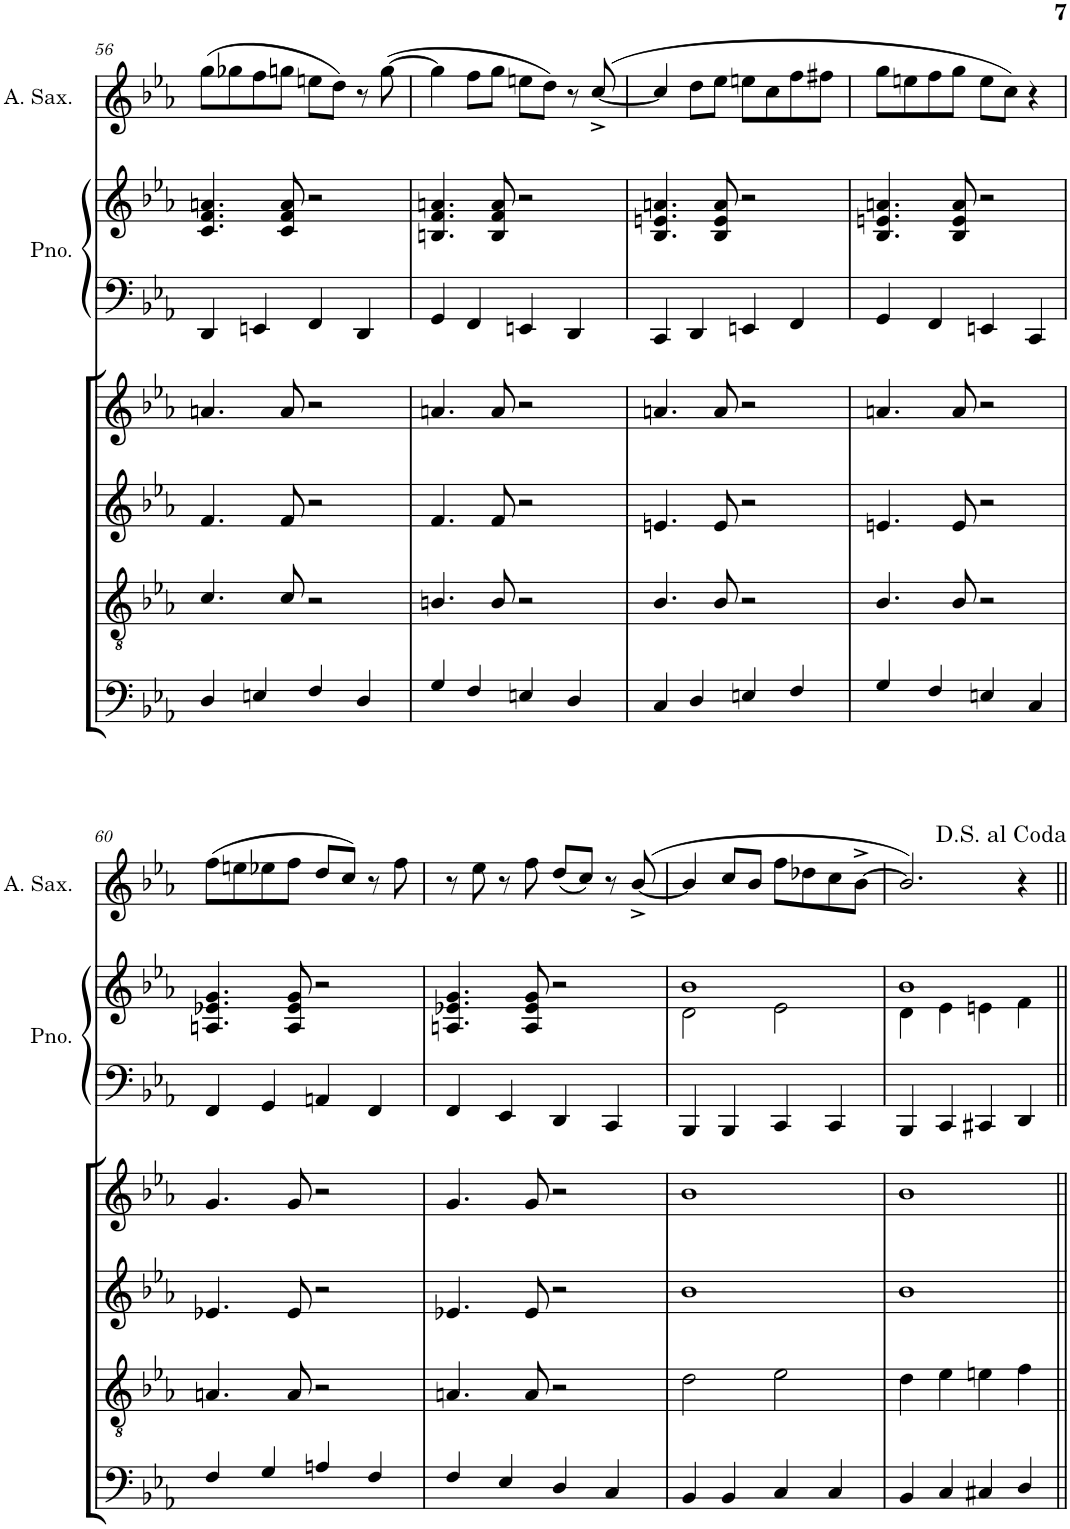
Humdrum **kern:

**kern	**kern	**kern	**kern	**kern	**kern	**kern
*part6	*part5	*part4	*part3	*part2	*part2	*part1
*staff7	*staff6	*staff5	*staff4	*staff3	*staff2	*staff1
*I"Violoncello	*I"Viola	*I"Violin II	*I"Violin I	*I"Piano	*	*I"Alto Saxophone
*I'Vc	*I'Vla	*I'Vln	*I'Vln	*I'Pno.	*	*I'A. Sax.
!!LO:PB:g=z
*clefF4	*clefGv2	*clefG2	*clefG2	*clefF4	*clefG2	*clefG2
*	*	*	*	*	*	*ITrd5c9
*k[b-e-a-]	*k[b-e-a-]	*k[b-e-a-]	*k[b-e-a-]	*k[b-e-a-]	*k[b-e-a-]	*k[b-e-a-]
*M4/4	*M4/4	*M4/4	*M4/4	*M4/4	*M4/4	*M4/4
*met(c)	*met(c)	*met(c)	*met(c)	*met(c)	*met(c)	*met(c)
=56	=56	=56	=56	=56	=56	=56
4D/	4.c/	4.f/	4.an/	4DD/	4.c/ 4.f/ 4.an/	(8gg\L
.	.	.	.	.	.	8gg-X\
4En/	.	.	.	4EEn/	.	8ff\
.	8c/	8f/	8a/	.	8c/ 8f/ 8a/	8ggn\J
4F/	2r	2r	2r	4FF/	2r	8een\L
.	.	.	.	.	.	8dd\J)
4D/	.	.	.	4DD/	.	8r
.	.	.	.	.	.	([8gg\
=57	=57	=57	=57	=57	=57	=57
4G/	4.Bn/	4.f/	4.an/	4GG/	4.Bn/ 4.f/ 4.an/	4gg\]
4F/	.	.	.	4FF/	.	8ff\L
.	8B/	8f/	8a/	.	8B/ 8f/ 8a/	8gg\J
4En/	2r	2r	2r	4EEn/	2r	8een\L
.	.	.	.	.	.	8dd\J)
4D/	.	.	.	4DD/	.	8r
.	.	.	.	.	.	(>[8cc^/
=58	=58	=58	=58	=58	=58	=58
4C/	4.B-/	4.en/	4.an/	4CC/	4.B-/ 4.en/ 4.an/	4cc/]
4D/	.	.	.	4DD/	.	8dd\L
.	8B-/	8e/	8a/	.	8B-/ 8e/ 8a/	8ee-\J
4En/	2r	2r	2r	4EEn/	2r	8een\L
.	.	.	.	.	.	8cc\
4F/	.	.	.	4FF/	.	8ff\
.	.	.	.	.	.	8ff#X\J
=59	=59	=59	=59	=59	=59	=59
4G/	4.B-/	4.en/	4.an/	4GG/	4.B-/ 4.en/ 4.an/	8gg\L
.	.	.	.	.	.	8een\
4F/	.	.	.	4FF/	.	8ff\
.	8B-/	8e/	8a/	.	8B-/ 8e/ 8a/	8gg\J
4En/	2r	2r	2r	4EEn/	2r	8ee\L
.	.	.	.	.	.	8cc\J)
4C/	.	.	.	4CC/	.	4r
!!LO:LB:g=z
=60	=60	=60	=60	=60	=60	=60
4F/	4.An/	4.e-X/	4.g/	4FF/	4.An/ 4.e-X/ 4.g/	(8ff\L
.	.	.	.	.	.	8een\
4G/	.	.	.	4GG/	.	8ee-X\
.	8A/	8e-/	8g/	.	8A/ 8e-/ 8g/	8ff\J
4An/	2r	2r	2r	4AAn/	2r	8dd/L
.	.	.	.	.	.	8cc/J)
4F/	.	.	.	4FF/	.	8r
.	.	.	.	.	.	8ff\
=61	=61	=61	=61	=61	=61	=61
4F/	4.An/	4.e-X/	4.g/	4FF/	4.An/ 4.e-X/ 4.g/	8r
.	.	.	.	.	.	8ee-\
4E-/	.	.	.	4EE-/	.	8r
.	8A/	8e-/	8g/	.	8A/ 8e-/ 8g/	8ff\
4D/	2r	2r	2r	4DD/	2r	(8dd/L
.	.	.	.	.	.	8cc/J)
4C/	.	.	.	4CC/	.	8r
.	.	.	.	.	.	([8b-^/
=62	=62	=62	=62	=62	=62	=62
*	*	*	*	*	*^	*
4BB-/	2d\	1b-	1b-	4BBB-/	1b-	2d\	4b-/]
4BB-/	.	.	.	4BBB-/	.	.	8cc/L
.	.	.	.	.	.	.	8b-/J
4C/	2e-\	.	.	4CC/	.	2e-\	8ff\L
.	.	.	.	.	.	.	8dd-X\
4C/	.	.	.	4CC/	.	.	8cc\
.	.	.	.	.	.	.	[8b-^\J
=63	=63	=63	=63	=63	=63	=63	=63
4BB-/	4d\	1b-	1b-	4BBB-/	1b-	4d\	2.b-/])
4C/	4e-\	.	.	4CC/	.	4e-\	.
4C#X/	4en\	.	.	4CC#X/	.	4en\	.
4D/	4f\	.	.	4DD/	.	4f\	4r
*	*	*	*	*	*v	*v	*
=||	=||	=||	=||	=||	=||	=||
*-	*-	*-	*-	*-	*-	*-
